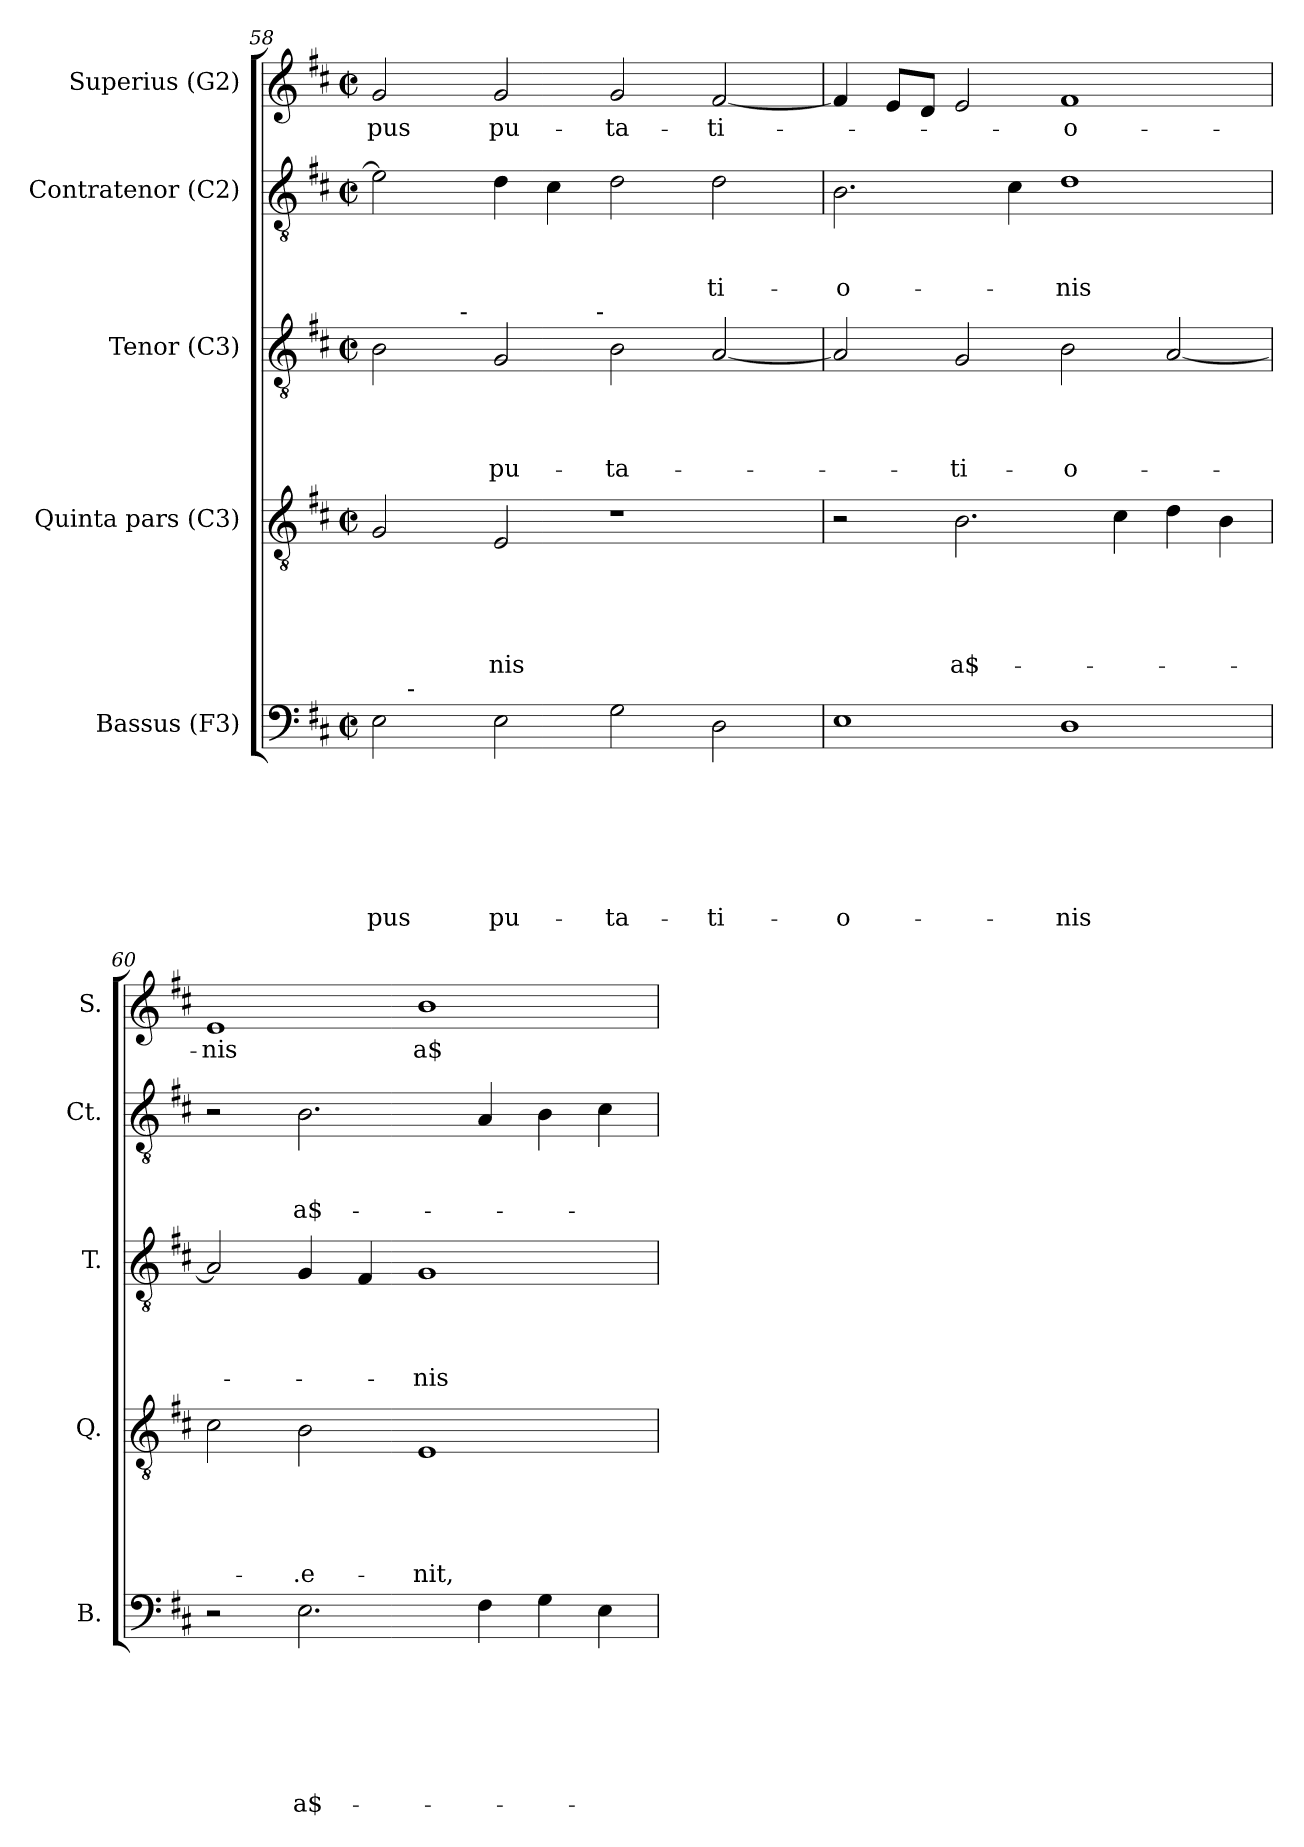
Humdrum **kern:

**kern	**text	**text	**text	**text	**text	**text	**text	**kern	**text	**text	**text	**text	**text	**kern	**text	**text	**text	**text	**kern	**text	**text	**text	**kern	**text
*part5	*part5	*part5	*part5	*part5	*part5	*part5	*part5	*part4	*part4	*part4	*part4	*part4	*part4	*part3	*part3	*part3	*part3	*part3	*part2	*part2	*part2	*part2	*part1	*part1
*staff5	*staff5	*staff5	*staff5	*staff5	*staff5	*staff5	*staff5	*staff4	*staff4	*staff4	*staff4	*staff4	*staff4	*staff3	*staff3	*staff3	*staff3	*staff3	*staff2	*staff2	*staff2	*staff2	*staff1	*staff1
*I"Bassus (F3)	*	*	*	*	*	*	*	*I"Quinta pars (C3)	*	*	*	*	*	*I"Tenor (C3)	*	*	*	*	*I"Contratenor (C2)	*	*	*	*I"Superius (G2)	*
*I'B.	*	*	*	*	*	*	*	*I'Q.	*	*	*	*	*	*I'T.	*	*	*	*	*I'Ct.	*	*	*	*I'S.	*
!!LO:LB:g=z
*clefF4	*	*	*	*	*	*	*	*clefGv2	*	*	*	*	*	*clefGv2	*	*	*	*	*clefGv2	*	*	*	*clefG2	*
*k[f#c#]	*	*	*	*	*	*	*	*k[f#c#]	*	*	*	*	*	*k[f#c#]	*	*	*	*	*k[f#c#]	*	*	*	*k[f#c#]	*
*D:	*	*	*	*	*	*	*	*D:	*	*	*	*	*	*D:	*	*	*	*	*D:	*	*	*	*D:	*
*M2/2	*	*	*	*	*	*	*	*M2/2	*	*	*	*	*	*M2/2	*	*	*	*	*M2/2	*	*	*	*M2/2	*
*met(c|)	*	*	*	*	*	*	*	*met(c|)	*	*	*	*	*	*met(c|)	*	*	*	*	*met(c|)	*	*	*	*met(c|)	*
=58	=58	=58	=58	=58	=58	=58	=58	=58	=58	=58	=58	=58	=58	=58	=58	=58	=58	=58	=58	=58	=58	=58	=58	=58
!	!	!	!	!	!	!	!LO:LY:b	!	!	!	!	!	!	!	!	!	!	!	!	!	!	!	!	!LO:LY:b
*^	*	*	*	*	*	*	*	*	*	*	*	*	*	*^	*	*	*	*	*	*	*	*	*	*
*	*	*	*	*	*	*	*	*	*	*	*	*	*	*	*	*^	*	*	*	*	*	*	*	*	*	*
2E\	8ryy	.	.	.	.	.	.	-pus	2G/	.	.	.	.	.	2B\	4.ryy	2ryy	.	.	.	.	2e\]	.	.	.	2g/	-pus
!	!LO:TX:a:t=-	!	!	!	!	!	!	!	!	!	!	!	!	!	!	!	!	!	!	!	!	!	!	!	!	!	!
.	1...ryy	.	.	.	.	.	.	.	.	.	.	.	.	.	.	.	.	.	.	.	.	.	.	.	.	.	.
!	!	!	!	!	!	!	!	!	!	!	!	!	!	!	!	!LO:TX:a:t=-	!	!	!	!	!	!	!	!	!	!	!
.	.	.	.	.	.	.	.	.	.	.	.	.	.	.	.	1ryy	.	.	.	.	.	.	.	.	.	.	.
!	!	!	!	!	!	!	!	!LO:LY:b	!	!	!	!	!	!LO:LY:b	!	!	!	!	!	!	!LO:LY:b	!	!	!	!	!	!LO:LY:b
2E\	.	.	.	.	.	.	.	pu-	2E/	.	.	.	.	-nis	2G/	.	4...ryy	.	.	.	pu-	4d\	.	.	.	2g/	pu-
.	.	.	.	.	.	.	.	.	.	.	.	.	.	.	.	.	.	.	.	.	.	4c#\	.	.	.	.	.
!	!	!	!	!	!	!	!	!	!	!	!	!	!	!	!	!	!LO:TX:a:t=-	!	!	!	!	!	!	!	!	!	!
.	.	.	.	.	.	.	.	.	.	.	.	.	.	.	.	.	1ryy	.	.	.	.	.	.	.	.	.	.
!	!	!	!	!	!	!	!	!LO:LY:b	!	!	!	!	!	!	!	!	!	!	!	!	!LO:LY:b	!	!	!	!	!	!LO:LY:b
2G\	.	.	.	.	.	.	.	-ta-	1r	.	.	.	.	.	2B\	.	.	.	.	.	-ta-	2d\	.	.	.	2g/	-ta-
.	.	.	.	.	.	.	.	.	.	.	.	.	.	.	.	2ryy	.	.	.	.	.	.	.	.	.	.	.
!	!	!	!	!	!	!	!	!LO:LY:b	!	!	!	!	!	!	!	!	!	!	!	!	!	!	!	!	!LO:LY:b	!	!LO:LY:b
2D\	.	.	.	.	.	.	.	-ti-	.	.	.	.	.	.	[<2A/	.	.	.	.	.	.	2d\	.	.	-ti-	[<2f#/	-ti-
.	.	.	.	.	.	.	.	.	.	.	.	.	.	.	.	8ryy	.	.	.	.	.	.	.	.	.	.	.
.	.	.	.	.	.	.	.	.	.	.	.	.	.	.	.	.	32ryy	.	.	.	.	.	.	.	.	.	.
=59	=59	=59	=59	=59	=59	=59	=59	=59	=59	=59	=59	=59	=59	=59	=59	=59	=59	=59	=59	=59	=59	=59	=59	=59	=59	=59	=59
!	!	!	!	!	!	!	!	!LO:LY:b:rj	!	!	!	!	!	!	!	!	!	!	!	!	!	!	!	!	!LO:LY:b	!	!
*v	*v	*	*	*	*	*	*	*	*	*	*	*	*	*	*v	*v	*v	*	*	*	*	*	*	*	*	*	*
1E	.	.	.	.	.	.	-o-	2r	.	.	.	.	.	2A/]	.	.	.	.	2.B\	.	.	-o-	4f#/]	.
.	.	.	.	.	.	.	.	.	.	.	.	.	.	.	.	.	.	.	.	.	.	.	8e/L	.
.	.	.	.	.	.	.	.	.	.	.	.	.	.	.	.	.	.	.	.	.	.	.	8d/J	.
!	!	!	!	!	!	!	!	!	!	!	!	!	!LO:LY:b	!	!	!	!	!LO:LY:b	!	!	!	!	!	!
.	.	.	.	.	.	.	.	2.B\	.	.	.	.	a$-	2G/	.	.	.	-ti-	.	.	.	.	2e/	.
.	.	.	.	.	.	.	.	.	.	.	.	.	.	.	.	.	.	.	4c#\	.	.	.	.	.
!	!	!	!	!	!	!	!LO:LY:b	!	!	!	!	!	!	!	!	!	!	!LO:LY:b	!	!	!	!LO:LY:b	!	!LO:LY:b:rj
1D	.	.	.	.	.	.	-nis	.	.	.	.	.	.	2B\	.	.	.	-o-	1d	.	.	-nis	1f#	-o-
.	.	.	.	.	.	.	.	4c#\	.	.	.	.	.	.	.	.	.	.	.	.	.	.	.	.
.	.	.	.	.	.	.	.	4d\	.	.	.	.	.	[<2A/	.	.	.	.	.	.	.	.	.	.
.	.	.	.	.	.	.	.	4B\	.	.	.	.	.	.	.	.	.	.	.	.	.	.	.	.
=60	=60	=60	=60	=60	=60	=60	=60	=60	=60	=60	=60	=60	=60	=60	=60	=60	=60	=60	=60	=60	=60	=60	=60	=60
!	!	!	!	!	!	!	!	!	!	!	!	!	!	!	!	!	!	!	!	!	!	!	!	!LO:LY:b
2r	.	.	.	.	.	.	.	2c#\	.	.	.	.	.	2A/]	.	.	.	.	2r	.	.	.	1e	-nis
!	!	!	!	!	!	!	!LO:LY:b	!	!	!	!	!	!LO:LY:b	!	!	!	!	!	!	!	!	!LO:LY:b	!	!
2.E\	.	.	.	.	.	.	a$-	2B\	.	.	.	.	-.e-	4G/	.	.	.	.	2.B\	.	.	a$-	.	.
.	.	.	.	.	.	.	.	.	.	.	.	.	.	4F#/	.	.	.	.	.	.	.	.	.	.
!	!	!	!	!	!	!	!	!	!	!	!	!	!LO:LY:b	!	!	!	!	!LO:LY:b	!	!	!	!	!	!LO:LY:b
.	.	.	.	.	.	.	.	1E	.	.	.	.	-nit,	1G	.	.	.	-nis	.	.	.	.	1b	a$-
4F#\	.	.	.	.	.	.	.	.	.	.	.	.	.	.	.	.	.	.	4A/	.	.	.	.	.
4G\	.	.	.	.	.	.	.	.	.	.	.	.	.	.	.	.	.	.	4B\	.	.	.	.	.
4E\	.	.	.	.	.	.	.	.	.	.	.	.	.	.	.	.	.	.	4c#\	.	.	.	.	.
=	=	=	=	=	=	=	=	=	=	=	=	=	=	=	=	=	=	=	=	=	=	=	=	=
*-	*-	*-	*-	*-	*-	*-	*-	*-	*-	*-	*-	*-	*-	*-	*-	*-	*-	*-	*-	*-	*-	*-	*-	*-
